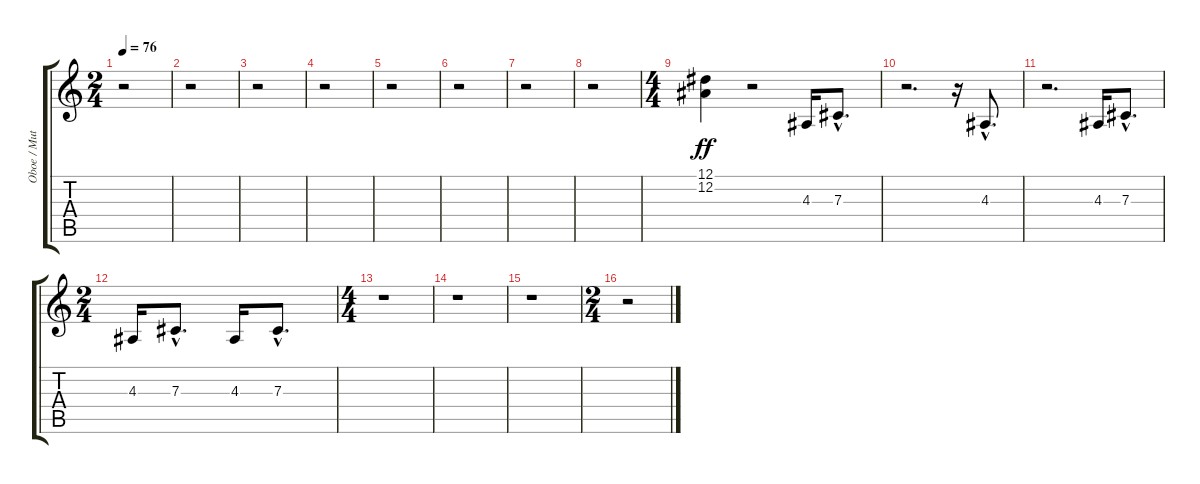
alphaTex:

\track ("Oboe / Muted Trumpet" "Oboe / Mut") {instrument oboe}
\staff {score tabs}
\tuning (Eb4 Bb3 Gb3 Db3 Ab2 Eb2) {hide}
\ts (2 4)
\tempo 76
\clef g2
\ks c
r.2{dy ff} |
r.2 |
r.2 |
r.2 |
r.2 |
r.2 |
r.2 |
r.2 |
\ts (4 4)
(12.1 12.2).4{instrument mutedtrumpet} r.2 4.3.16 7.3{hac}.8{d} |
r.2{d} r.16 4.3{hac}.8{d} |
r.2{d} 4.3.16 7.3{hac}.8{d} |
\ts (2 4)
4.3.16 7.3{hac}.8{d} 4.3.16 7.3{hac}.8{d} |
\ts (4 4)
r.1 |
r.1 |
r.1 |
\ts (2 4)
r.2
